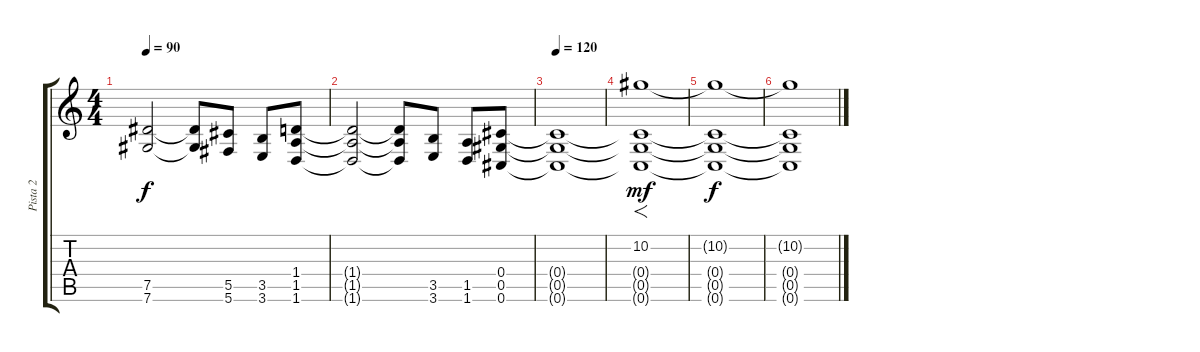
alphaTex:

\track ("Pista 2" "Pista 2") {instrument overdrivenguitar}
\staff {score tabs}
\tuning (Eb4 Bb3 Gb3 Db3 Ab2 Db2) {hide}
\ts (4 4)
\tempo 90
\clef g2
\ks c
(7.5{t} 7.6{t}).2{dy f} (7.5{t} 7.6{t}).8 (5.5 5.6).8 (3.5 3.6).8 (1.4 1.5 1.6).8 |
(1.4{t} 1.5{t} 1.6{t}).2 (1.4{t} 1.5{t} 1.6{t}).8 (3.5 3.6).8 (1.5 1.6).8 (0.4 0.5 0.6).8 |
\tempo 120
(0.4{t} 0.5{t} 0.6{t}).1 |
(10.2 0.4{t} 0.5{t} 0.6{t}).1{f dy mf} |
(10.2{t} 0.4{t} 0.5{t} 0.6{t}).1{dy f} |
(10.2{t} 0.4{t} 0.5{t} 0.6{t}).1
